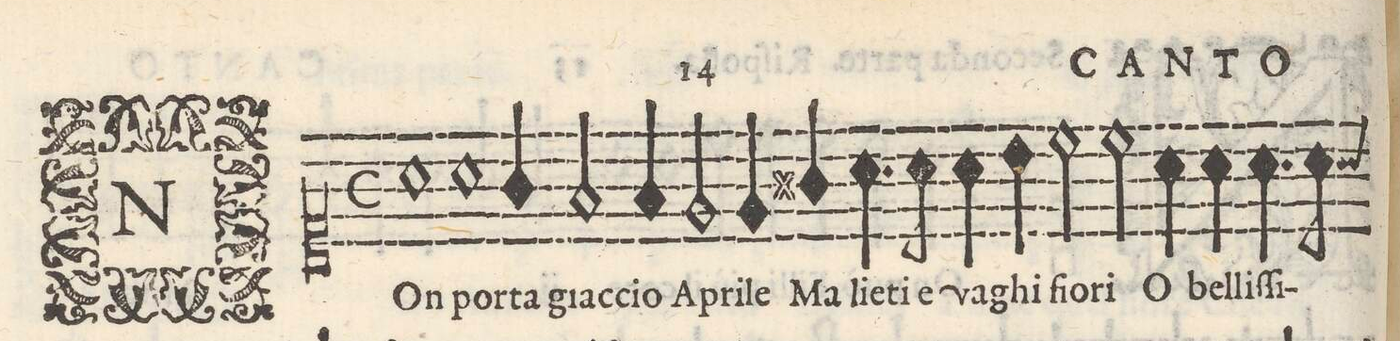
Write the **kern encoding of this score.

**kern	**text
*I"Canto	*
*clefC1	*
*k[]	*
*met(C)	*
*M2/1	*
1a	NOn
1a	por-
=2-	=2-
4g/	-ta
2f/	giac-
4f/	-cio Ap-
2e/	-ri-
4e/	-le
4g#X/	Ma
=3-	=3-
4.a\	lie-
8a\	-ti e
4a\	va-
4b\	-ghi
2cc\	fio-
2cc\	-ri
=4-	=4-
4a\	O
4a\	bel-
4.a\	-liſ-
8a\	-ſi-
*-	*-
